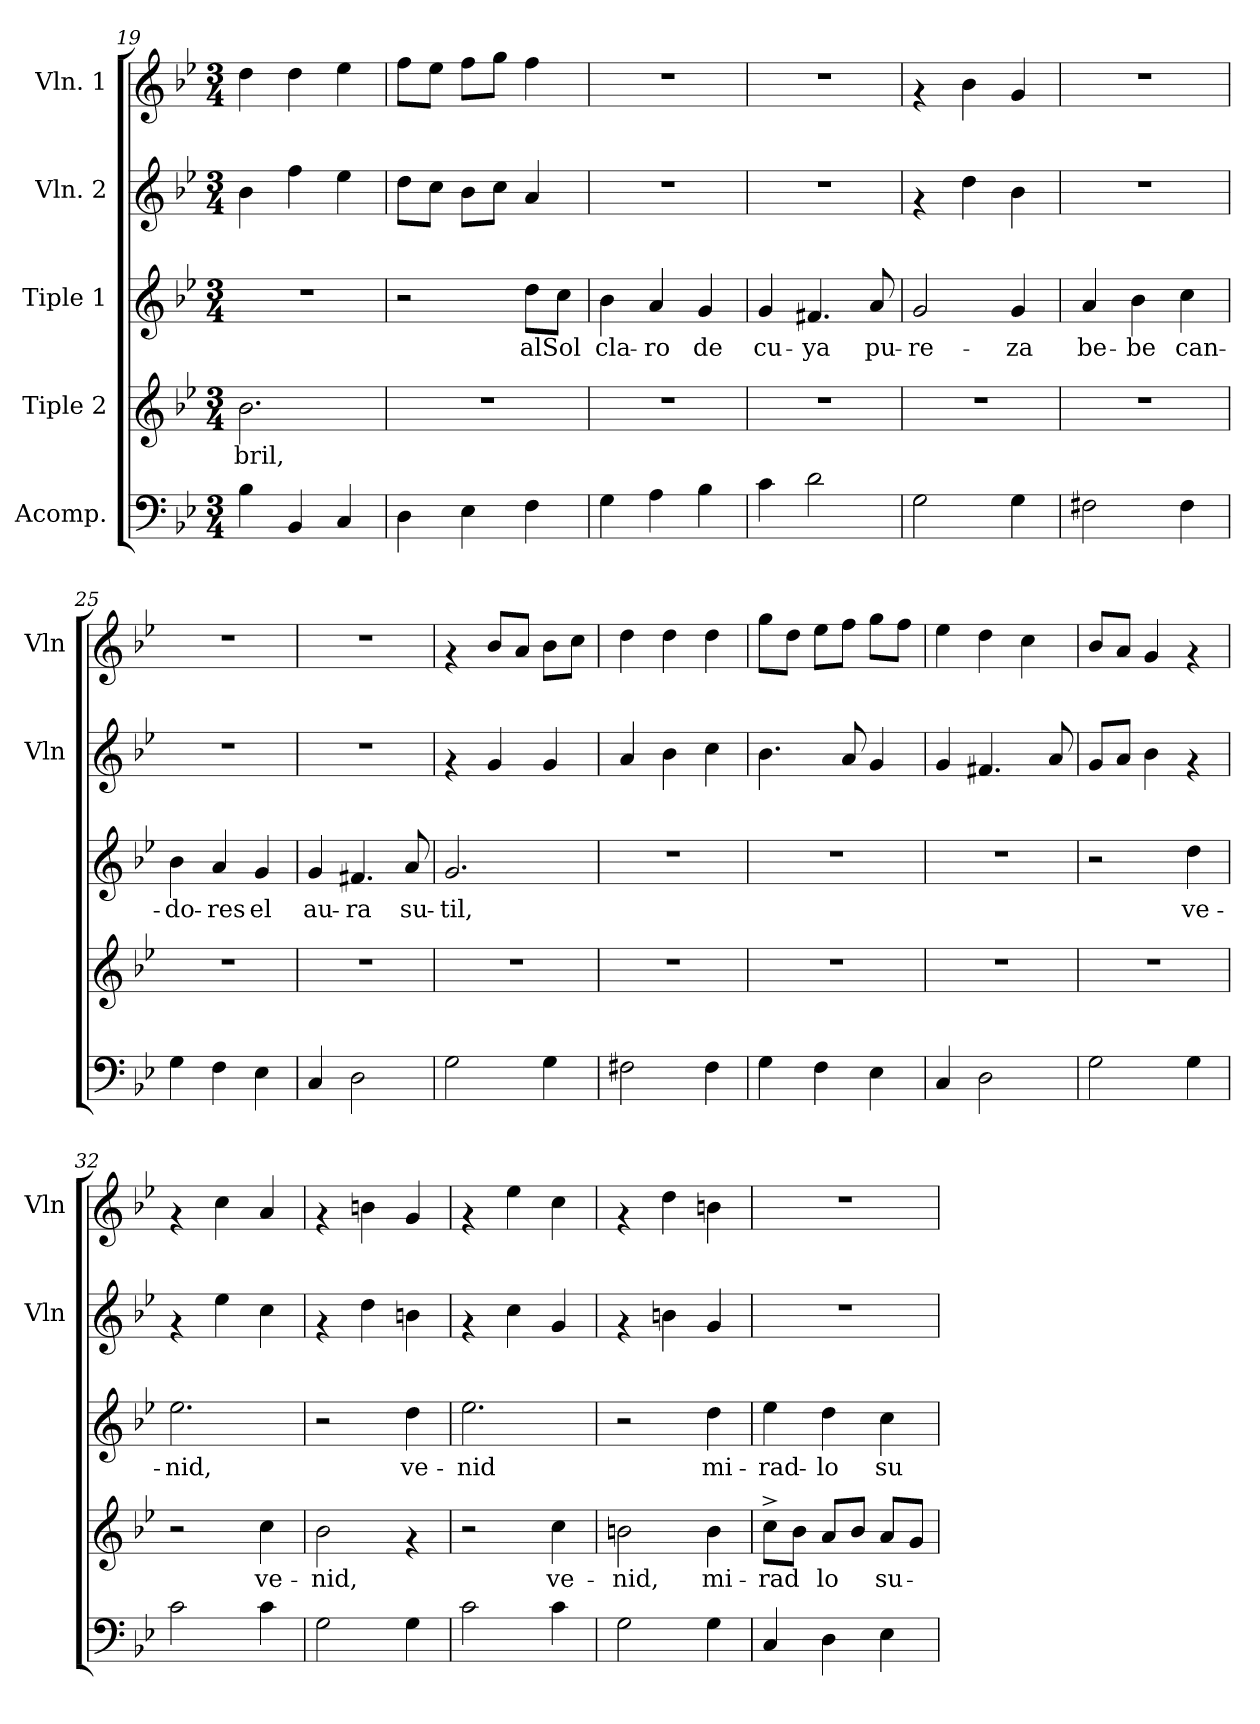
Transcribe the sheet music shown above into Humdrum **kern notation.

**kern	**kern	**text	**kern	**text	**kern	**kern
*part5	*part4	*part4	*part3	*part3	*part2	*part1
*staff5	*staff4	*staff4	*staff3	*staff3	*staff2	*staff1
*I"Acomp.	*I"Tiple 2	*	*I"Tiple 1	*	*I"Vln. 2	*I"Vln. 1
*	*	*	*	*	*I'Vln	*I'Vln
*clefF4	*clefG2	*	*clefG2	*	*clefG2	*clefG2
*k[b-e-]	*k[b-e-]	*	*k[b-e-]	*	*k[b-e-]	*k[b-e-]
*B-:	*B-:	*	*B-:	*	*B-:	*B-:
*M3/4	*M3/4	*	*M3/4	*	*M3/4	*M3/4
=19	=19	=19	=19	=19	=19	=19
!	!	!LO:LY:b	!	!	!	!
4B-\	2.b-\	-bril,	2.r	.	4b-\	4dd\
4BB-/	.	.	.	.	4ff\	4dd\
4C/	.	.	.	.	4ee-\	4ee-\
=20	=20	=20	=20	=20	=20	=20
4D\	2.r	.	2r	.	8dd\L	8ff\L
.	.	.	.	.	8cc\J	8ee-\J
4E-\	.	.	.	.	8b-\L	8ff\L
.	.	.	.	.	8cc\J	8gg\J
!	!	!	!	!LO:LY:b	!	!
4F\	.	.	8dd\L	alSol	4a/	4ff\
.	.	.	8cc\J	.	.	.
=21	=21	=21	=21	=21	=21	=21
!	!	!	!	!LO:LY:b	!	!
4G\	2.r	.	4b-\	cla-	2.r	2.r
!	!	!	!	!LO:LY:b	!	!
4A\	.	.	4a/	-ro	.	.
!	!	!	!	!LO:LY:b	!	!
4B-\	.	.	4g/	de	.	.
=22	=22	=22	=22	=22	=22	=22
!	!	!	!	!LO:LY:b	!	!
4c\	2.r	.	4g/	cu-	2.r	2.r
!	!	!	!	!LO:LY:b	!	!
2d\	.	.	4.f#X/	-ya	.	.
!	!	!	!	!LO:LY:b	!	!
.	.	.	8a/	pu-	.	.
=23	=23	=23	=23	=23	=23	=23
!	!	!	!	!LO:LY:b	!	!
2G\	2.r	.	2g/	-re-	4rf	4rf
.	.	.	.	.	4dd\	4b-\
!	!	!	!	!LO:LY:b	!	!
4G\	.	.	4g/	-za	4b-\	4g/
=24	=24	=24	=24	=24	=24	=24
!	!	!	!	!LO:LY:b	!	!
2F#X\	2.r	.	4a/	be-	2.r	2.r
!	!	!	!	!LO:LY:b	!	!
.	.	.	4b-\	-be	.	.
!	!	!	!	!LO:LY:b	!	!
4F#\	.	.	4cc\	can-	.	.
=25	=25	=25	=25	=25	=25	=25
!	!	!	!	!LO:LY:b	!	!
4G\	2.r	.	4b-\	-do-	2.r	2.r
!	!	!	!	!LO:LY:b	!	!
4F\	.	.	4a/	-res	.	.
!	!	!	!	!LO:LY:b	!	!
4E-\	.	.	4g/	el	.	.
!!LO:LB:g=z
=26	=26	=26	=26	=26	=26	=26
!	!	!	!	!LO:LY:b	!	!
4C/	2.r	.	4g/	au-	2.r	2.r
!	!	!	!	!LO:LY:b	!	!
2D\	.	.	4.f#X/	-ra	.	.
!	!	!	!	!LO:LY:b	!	!
.	.	.	8a/	su-	.	.
=27	=27	=27	=27	=27	=27	=27
!	!	!	!	!LO:LY:b	!	!
2G\	2.r	.	2.g/	-til,	4rf	4rf
.	.	.	.	.	4g/	8b-/L
.	.	.	.	.	.	8a/J
4G\	.	.	.	.	4g/	8b-\L
.	.	.	.	.	.	8cc\J
=28	=28	=28	=28	=28	=28	=28
2F#X\	2.r	.	2.r	.	4a/	4dd\
.	.	.	.	.	4b-\	4dd\
4F#\	.	.	.	.	4cc\	4dd\
=29	=29	=29	=29	=29	=29	=29
4G\	2.r	.	2.r	.	4.b-\	8gg\L
.	.	.	.	.	.	8dd\J
4F\	.	.	.	.	.	8ee-\L
.	.	.	.	.	8a/	8ff\J
4E-\	.	.	.	.	4g/	8gg\L
.	.	.	.	.	.	8ff\J
=30	=30	=30	=30	=30	=30	=30
4C/	2.r	.	2.r	.	4g/	4ee-\
2D\	.	.	.	.	4.f#X/	4dd\
.	.	.	.	.	.	4cc\
.	.	.	.	.	8a/	.
=31	=31	=31	=31	=31	=31	=31
2G\	2.r	.	2r	.	8g/L	8b-/L
.	.	.	.	.	8a/J	8a/J
.	.	.	.	.	4b-\	4g/
!	!	!	!	!LO:LY:b	!	!
4G\	.	.	4dd\	ve-	4rf	4rf
=32	=32	=32	=32	=32	=32	=32
!	!	!	!	!LO:LY:b	!	!
2c\	2r	.	2.ee-\	-nid,	4rf	4rf
.	.	.	.	.	4ee-\	4cc\
!	!	!LO:LY:b	!	!	!	!
4c\	4cc\	ve-	.	.	4cc\	4a/
=33	=33	=33	=33	=33	=33	=33
!	!	!LO:LY:b	!	!	!	!
2G\	2b-\	-nid,	2r	.	4rf	4rf
.	.	.	.	.	4dd\	4bn\
!	!	!	!	!LO:LY:b	!	!
4G\	4rf	.	4dd\	ve-	4bn\	4g/
!!LO:LB:g=z
=34	=34	=34	=34	=34	=34	=34
!	!	!	!	!LO:LY:b	!	!
2c\	2r	.	2.ee-\	-nid	4rf	4rf
.	.	.	.	.	4cc\	4ee-\
!	!	!LO:LY:b	!	!	!	!
4c\	4cc\	ve-	.	.	4g/	4cc\
=35	=35	=35	=35	=35	=35	=35
!	!	!LO:LY:b	!	!	!	!
2G\	2bn\	-nid,	2r	.	4rf	4rf
.	.	.	.	.	4bn\	4dd\
!	!	!LO:LY:b	!	!LO:LY:b	!	!
4G\	4b\	mi-	4dd\	mi-	4g/	4bn\
=36	=36	=36	=36	=36	=36	=36
!	!	!LO:LY:b	!	!LO:LY:b	!	!
4C/	8cc^>\L	-rad	4ee-\	-rad-	2.r	2.r
.	8b-\J	.	.	.	.	.
!	!	!LO:LY:b	!	!LO:LY:b	!	!
4D\	8a/L	lo	4dd\	-lo	.	.
.	8b-/J	.	.	.	.	.
!	!	!LO:LY:b	!	!LO:LY:b	!	!
4E-\	8a/L	su-	4cc\	su-	.	.
.	8g/J	.	.	.	.	.
=	=	=	=	=	=	=
*-	*-	*-	*-	*-	*-	*-
